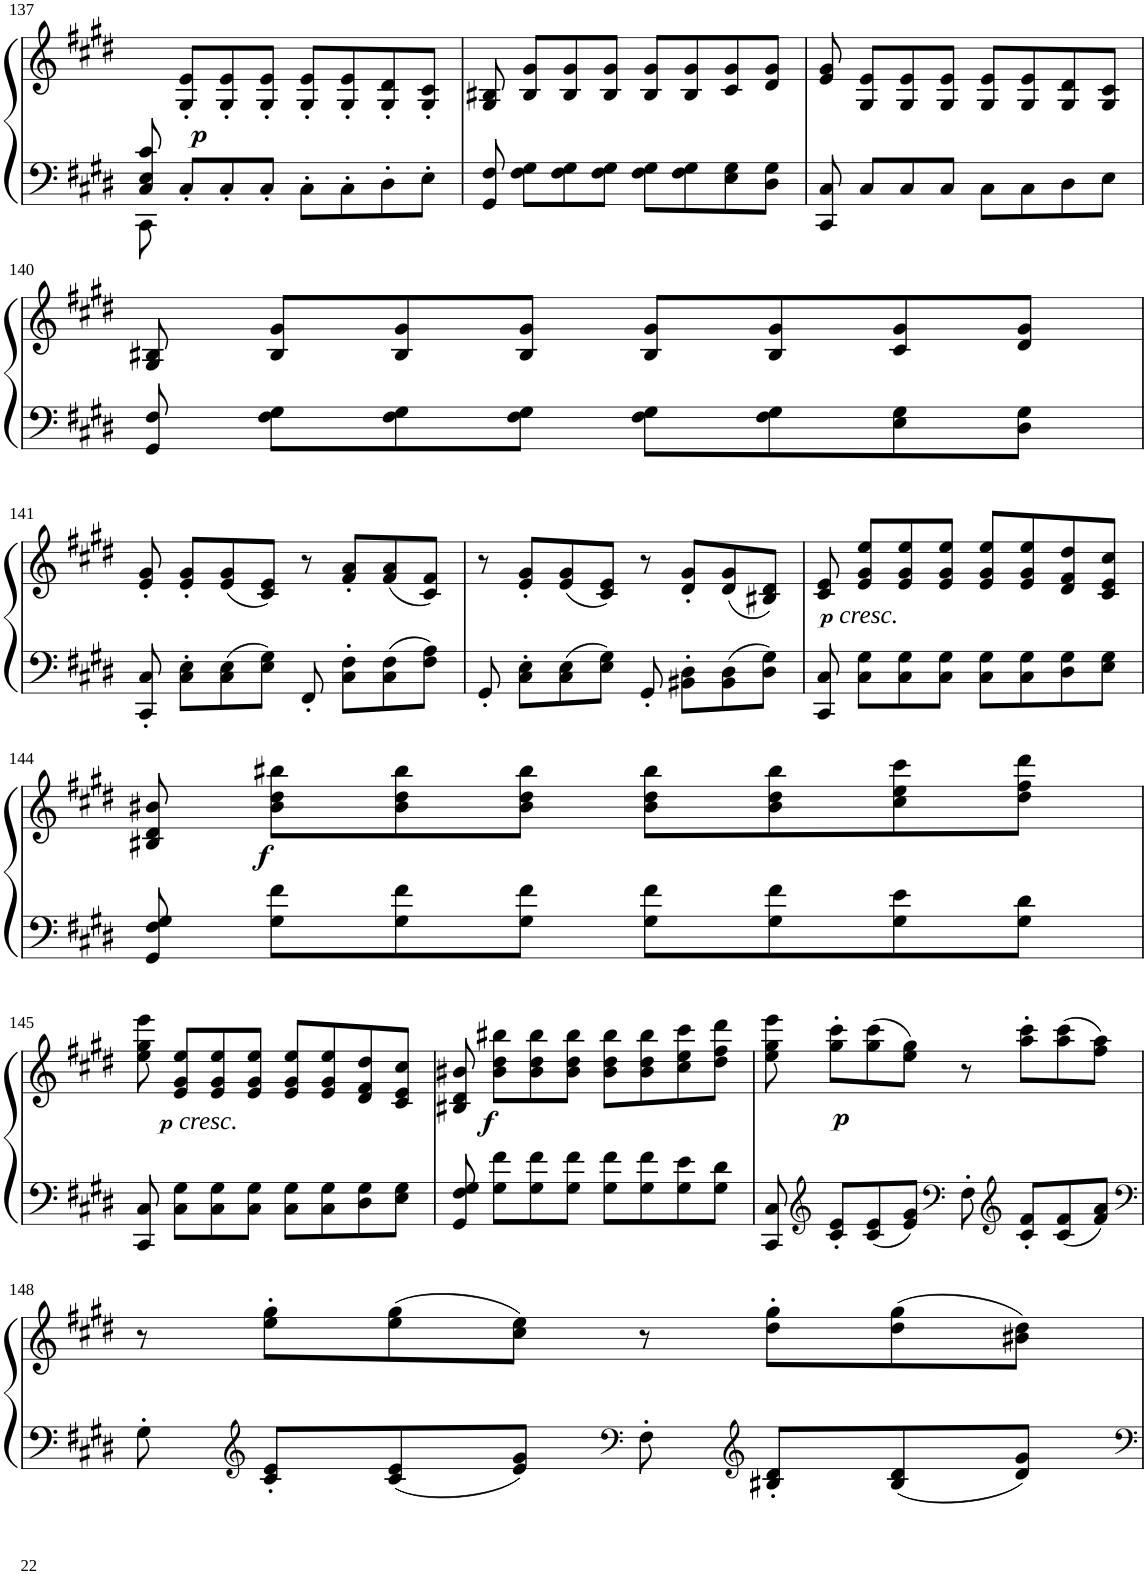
**kern	**kern	**dynam
*part1	*part1	*part1
*staff2	*staff1	*staff1/2
*I"Piano	*	*
*I'Pno	*	*
!!LO:PB:g=z
*clefF4	*clefG2	*
*k[f#c#g#d#]	*k[f#c#g#d#]	*
*M4/4	*M4/4	*
*met(c)	*met(c)	*
=137	=137	=137
*^	*	*
8C#/ 8E/ 8c#/	8CC#\	8ryy	.
!	!	!	!LO:DY:b
2..ryy	8C#'/L	8G#/' 8e/'L	p
.	8C#'/	8G#/' 8e/'	.
.	8C#'/J	8G#/' 8e/'J	.
.	8C#'\L	8G#/' 8e/'L	.
.	8C#'\	8G#/' 8e/'	.
.	8D#'\	8G#/' 8d#/'	.
.	8E'\J	8G#/' 8c#/'J	.
*v	*v	*	*
=138	=138	=138
8GG#/' 8F#/'	8G#/' 8B#X/'	.
8F#\' 8G#\'L	8B#/' 8g#/'L	.
8F#\' 8G#\'	8B#/' 8g#/'	.
8F#\' 8G#\'J	8B#/' 8g#/'J	.
8F#\' 8G#\'L	8B#/' 8g#/'L	.
8F#\' 8G#\'	8B#/' 8g#/'	.
8E\' 8G#\'	8c#/' 8g#/'	.
8D#\' 8G#\'J	8d#/' 8g#/'J	.
=139	=139	=139
8CC#/' 8C#/'	8e/' 8g#/'	.
8C#'/L	8G#/' 8e/'L	.
8C#'/	8G#/' 8e/'	.
8C#'/J	8G#/' 8e/'J	.
8C#'\L	8G#/' 8e/'L	.
8C#'\	8G#/' 8e/'	.
8D#'\	8G#/' 8d#/'	.
8E'\J	8G#/' 8c#/'J	.
!!LO:LB:g=z
=140	=140	=140
8GG#/' 8F#/'	8G#/' 8B#X/'	.
8F#\' 8G#\'L	8B#/' 8g#/'L	.
8F#\' 8G#\'	8B#/' 8g#/'	.
8F#\' 8G#\'J	8B#/' 8g#/'J	.
8F#\' 8G#\'L	8B#/' 8g#/'L	.
8F#\' 8G#\'	8B#/' 8g#/'	.
8E\' 8G#\'	8c#/' 8g#/'	.
8D#\' 8G#\'J	8d#/' 8g#/'J	.
!!LO:LB:g=z
=141	=141	=141
8CC#/' 8C#/'	8e/' 8g#/'	.
8C#\' 8E\'L	8e/' 8g#/'L	.
8C#\ 8E\	(8e/ 8g#/	.
8E\ 8G#\J	8c#/ 8e/J)	.
8FF#'/	8r	.
8C#\' 8F#\'L	8f#/' 8a/'L	.
8C#\ 8F#\	(8f#/ 8a/	.
8F#\ 8A\J	8c#/ 8f#/J)	.
=142	=142	=142
8GG#'/	8r	.
8C#\' 8E\'L	8e/' 8g#/'L	.
8C#\ 8E\	(8e/ 8g#/	.
8E\ 8G#\J	8c#/ 8e/J)	.
8GG#'/	8r	.
8BB#X\' 8D#\'L	8d#/' 8g#/'L	.
8BB#\ 8D#\	(8d#/ 8g#/	.
8D#\ 8G#\J	8B#X/ 8d#/J)	.
=143	=143	=143
!	!LO:TX:b:t=cresc.	!
8CC#/' 8C#/'	8c#/' 8e/'	.
8C#\' 8G#\'L	8e/' 8g#/' 8ee/'L	.
8C#\' 8G#\'	8e/' 8g#/' 8ee/'	.
8C#\' 8G#\'J	8e/' 8g#/' 8ee/'J	.
8C#\' 8G#\'L	8e/' 8g#/' 8ee/'L	.
8C#\' 8G#\'	8e/' 8g#/' 8ee/'	.
8D#\' 8G#\'	8d#/' 8f#/' 8dd#/'	.
8E\' 8G#\'J	8c#/' 8e/' 8cc#/'J	.
!!LO:LB:g=z
=144	=144	=144
8GG#/' 8F#/' 8G#/'	8B#X/' 8d#/' 8b#X/'	.
!	!	!LO:DY:b
8G#\' 8f#\'L	8b#\' 8dd#\' 8bb#X\'L	f
8G#\' 8f#\'	8b#\' 8dd#\' 8bb#\'	.
8G#\' 8f#\'J	8b#\' 8dd#\' 8bb#\'J	.
8G#\' 8f#\'L	8b#\' 8dd#\' 8bb#\'L	.
8G#\' 8f#\'	8b#\' 8dd#\' 8bb#\'	.
8G#\' 8e\'	8cc#\' 8ee\' 8ccc#\'	.
8G#\' 8d#\'J	8dd#\' 8ff#\' 8ddd#\'J	.
!!LO:LB:g=z
=145	=145	=145
!	!LO:TX:b:t=cresc.	!
8CC#/' 8C#/'	8ee\' 8gg#\' 8eee\'	.
8C#\' 8G#\'L	8e/' 8g#/' 8ee/'L	.
8C#\' 8G#\'	8e/' 8g#/' 8ee/'	.
8C#\' 8G#\'J	8e/' 8g#/' 8ee/'J	.
8C#\' 8G#\'L	8e/' 8g#/' 8ee/'L	.
8C#\' 8G#\'	8e/' 8g#/' 8ee/'	.
8D#\' 8G#\'	8d#/' 8f#/' 8dd#/'	.
8E\' 8G#\'J	8c#/' 8e/' 8cc#/'J	.
=146	=146	=146
8GG#/' 8F#/' 8G#/'	8B#X/' 8d#/' 8b#X/'	.
!	!	!LO:DY:b
8G#\' 8f#\'L	8b#\' 8dd#\' 8bb#X\'L	f
8G#\' 8f#\'	8b#\' 8dd#\' 8bb#\'	.
8G#\' 8f#\'J	8b#\' 8dd#\' 8bb#\'J	.
8G#\' 8f#\'L	8b#\' 8dd#\' 8bb#\'L	.
8G#\' 8f#\'	8b#\' 8dd#\' 8bb#\'	.
8G#\' 8e\'	8cc#\' 8ee\' 8ccc#\'	.
8G#\' 8d#\'J	8dd#\' 8ff#\' 8ddd#\'J	.
=147	=147	=147
8CC#/' 8C#/'	8ee\' 8gg#\' 8eee\'	.
*clefG2	*	*
!	!	!LO:DY:b
8c#/' 8e/'L	8gg#\' 8ccc#\'L	p
8c#/ 8e/	(8gg#\ 8ccc#\	.
8e/ 8g#/J	8ee\ 8gg#\J)	.
*clefF4	*	*
8F#'\	8r	.
*clefG2	*	*
8c#/' 8f#/'L	8aa\' 8ccc#\'L	.
8c#/ 8f#/	(8aa\ 8ccc#\	.
8f#/ 8a/J	8ff#\ 8aa\J)	.
!!LO:LB:g=z
=148	=148	=148
*clefF4	*	*
8G#'\	8r	.
*clefG2	*	*
8c#/' 8e/'L	8ee\' 8gg#\'L	.
8c#/ 8e/	(8ee\ 8gg#\	.
8e/ 8g#/J	8cc#\ 8ee\J)	.
*clefF4	*	*
8F#'\	8r	.
*clefG2	*	*
8B#X/' 8d#/'L	8dd#\' 8gg#\'L	.
8B#/ 8d#/	(8dd#\ 8gg#\	.
8d#/ 8g#/J	8b#X\ 8dd#\J)	.
=	=	=
*-	*-	*-
